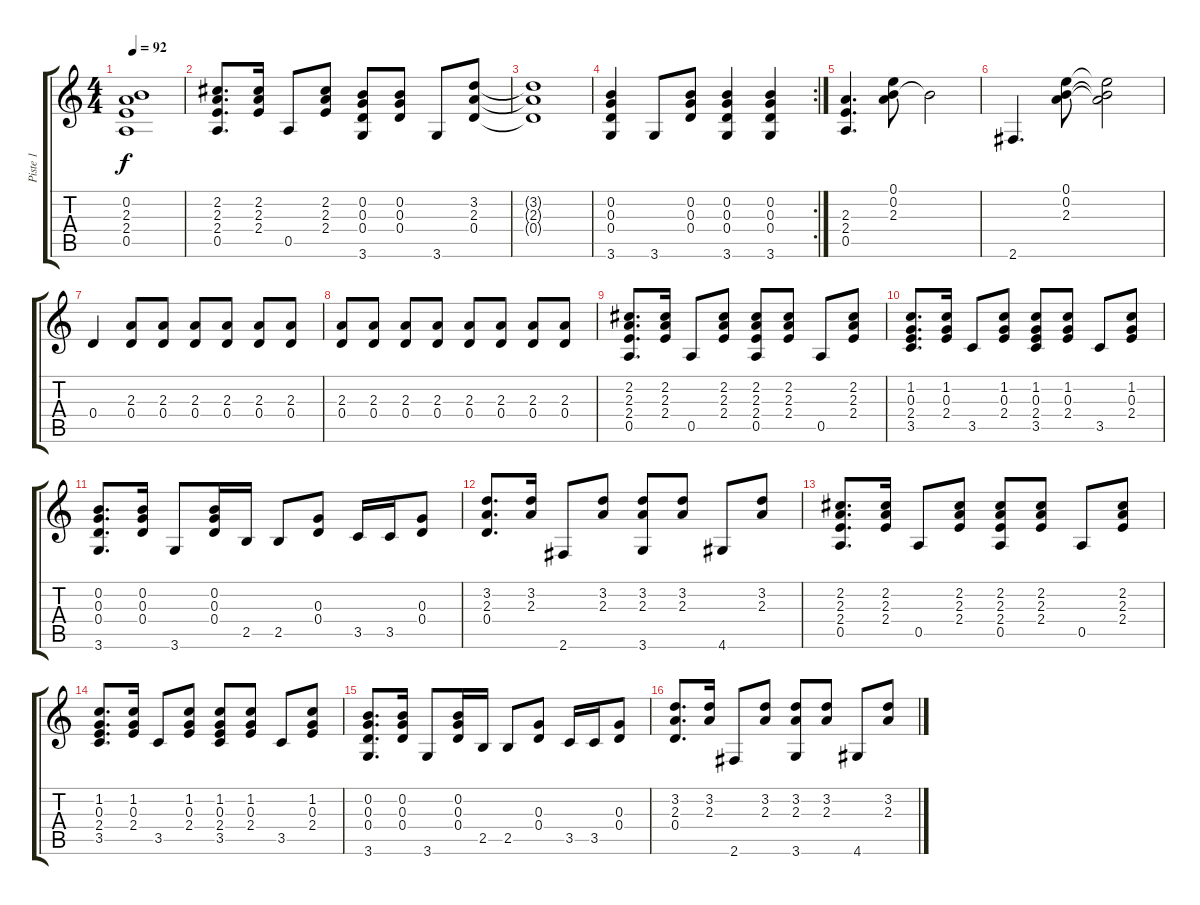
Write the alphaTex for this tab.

\track ("Piste 1" "Piste 1") {instrument acousticguitarsteel}
\staff {score tabs}
\tuning (E4 B3 G3 D3 A2 E2) {hide}
\ts (4 4)
\tempo 92
\clef g2
\ks c
(0.2 2.3 2.4 0.5).1{dy f} |
(2.2 2.3 2.4 0.5).8{d} (2.2 2.3 2.4).16 0.5.8 (2.2 2.3 2.4).8 (0.2 0.3 0.4 3.6).8 (0.2 0.3 0.4).8 3.6.8 (3.2 2.3 0.4).8 |
(3.2{t} 2.3{t} 0.4{t}).1 |
\rc 2
(0.2 0.3 0.4 3.6).4 3.6.8 (0.2 0.3 0.4).8 (0.2 0.3 0.4 3.6).4 (0.2 0.3 0.4 3.6).4 |
(2.3 2.4 0.5).4{d} (0.1 0.2 2.3).8 0.2{t}.2 |
2.6.4{d} (0.1 0.2 2.3).8 (0.1{t} 0.2{t} 2.3{t}).2 |
0.4.4 (2.3 0.4).8 (2.3 0.4).8 (2.3 0.4).8 (2.3 0.4).8 (2.3 0.4).8 (2.3 0.4).8 |
(2.3 0.4).8 (2.3 0.4).8 (2.3 0.4).8 (2.3 0.4).8 (2.3 0.4).8 (2.3 0.4).8 (2.3 0.4).8 (2.3 0.4).8 |
(2.2 2.3 2.4 0.5).8{d} (2.2 2.3 2.4).16 0.5.8 (2.2 2.3 2.4).8 (2.2 2.3 2.4 0.5).8 (2.2 2.3 2.4).8 0.5.8 (2.2 2.3 2.4).8 |
(1.2 0.3 2.4 3.5).8{d} (1.2 0.3 2.4).16 3.5.8 (1.2 0.3 2.4).8 (1.2 0.3 2.4 3.5).8 (1.2 0.3 2.4).8 3.5.8 (1.2 0.3 2.4).8 |
(0.2 0.3 0.4 3.6).8{d} (0.2 0.3 0.4).16 3.6.8 (0.2 0.3 0.4).16 2.5.16 2.5.8 (0.3 0.4).8 3.5.16 3.5.16 (0.3 0.4).8 |
(3.2 2.3 0.4).8{d} (3.2 2.3).16 2.6.8 (3.2 2.3).8 (3.2 2.3 3.6).8 (3.2 2.3).8 4.6.8 (3.2 2.3).8 |
(2.2 2.3 2.4 0.5).8{d} (2.2 2.3 2.4).16 0.5.8 (2.2 2.3 2.4).8 (2.2 2.3 2.4 0.5).8 (2.2 2.3 2.4).8 0.5.8 (2.2 2.3 2.4).8 |
(1.2 0.3 2.4 3.5).8{d} (1.2 0.3 2.4).16 3.5.8 (1.2 0.3 2.4).8 (1.2 0.3 2.4 3.5).8 (1.2 0.3 2.4).8 3.5.8 (1.2 0.3 2.4).8 |
(0.2 0.3 0.4 3.6).8{d} (0.2 0.3 0.4).16 3.6.8 (0.2 0.3 0.4).16 2.5.16 2.5.8 (0.3 0.4).8 3.5.16 3.5.16 (0.3 0.4).8 |
(3.2 2.3 0.4).8{d} (3.2 2.3).16 2.6.8 (3.2 2.3).8 (3.2 2.3 3.6).8 (3.2 2.3).8 4.6.8 (3.2 2.3).8
